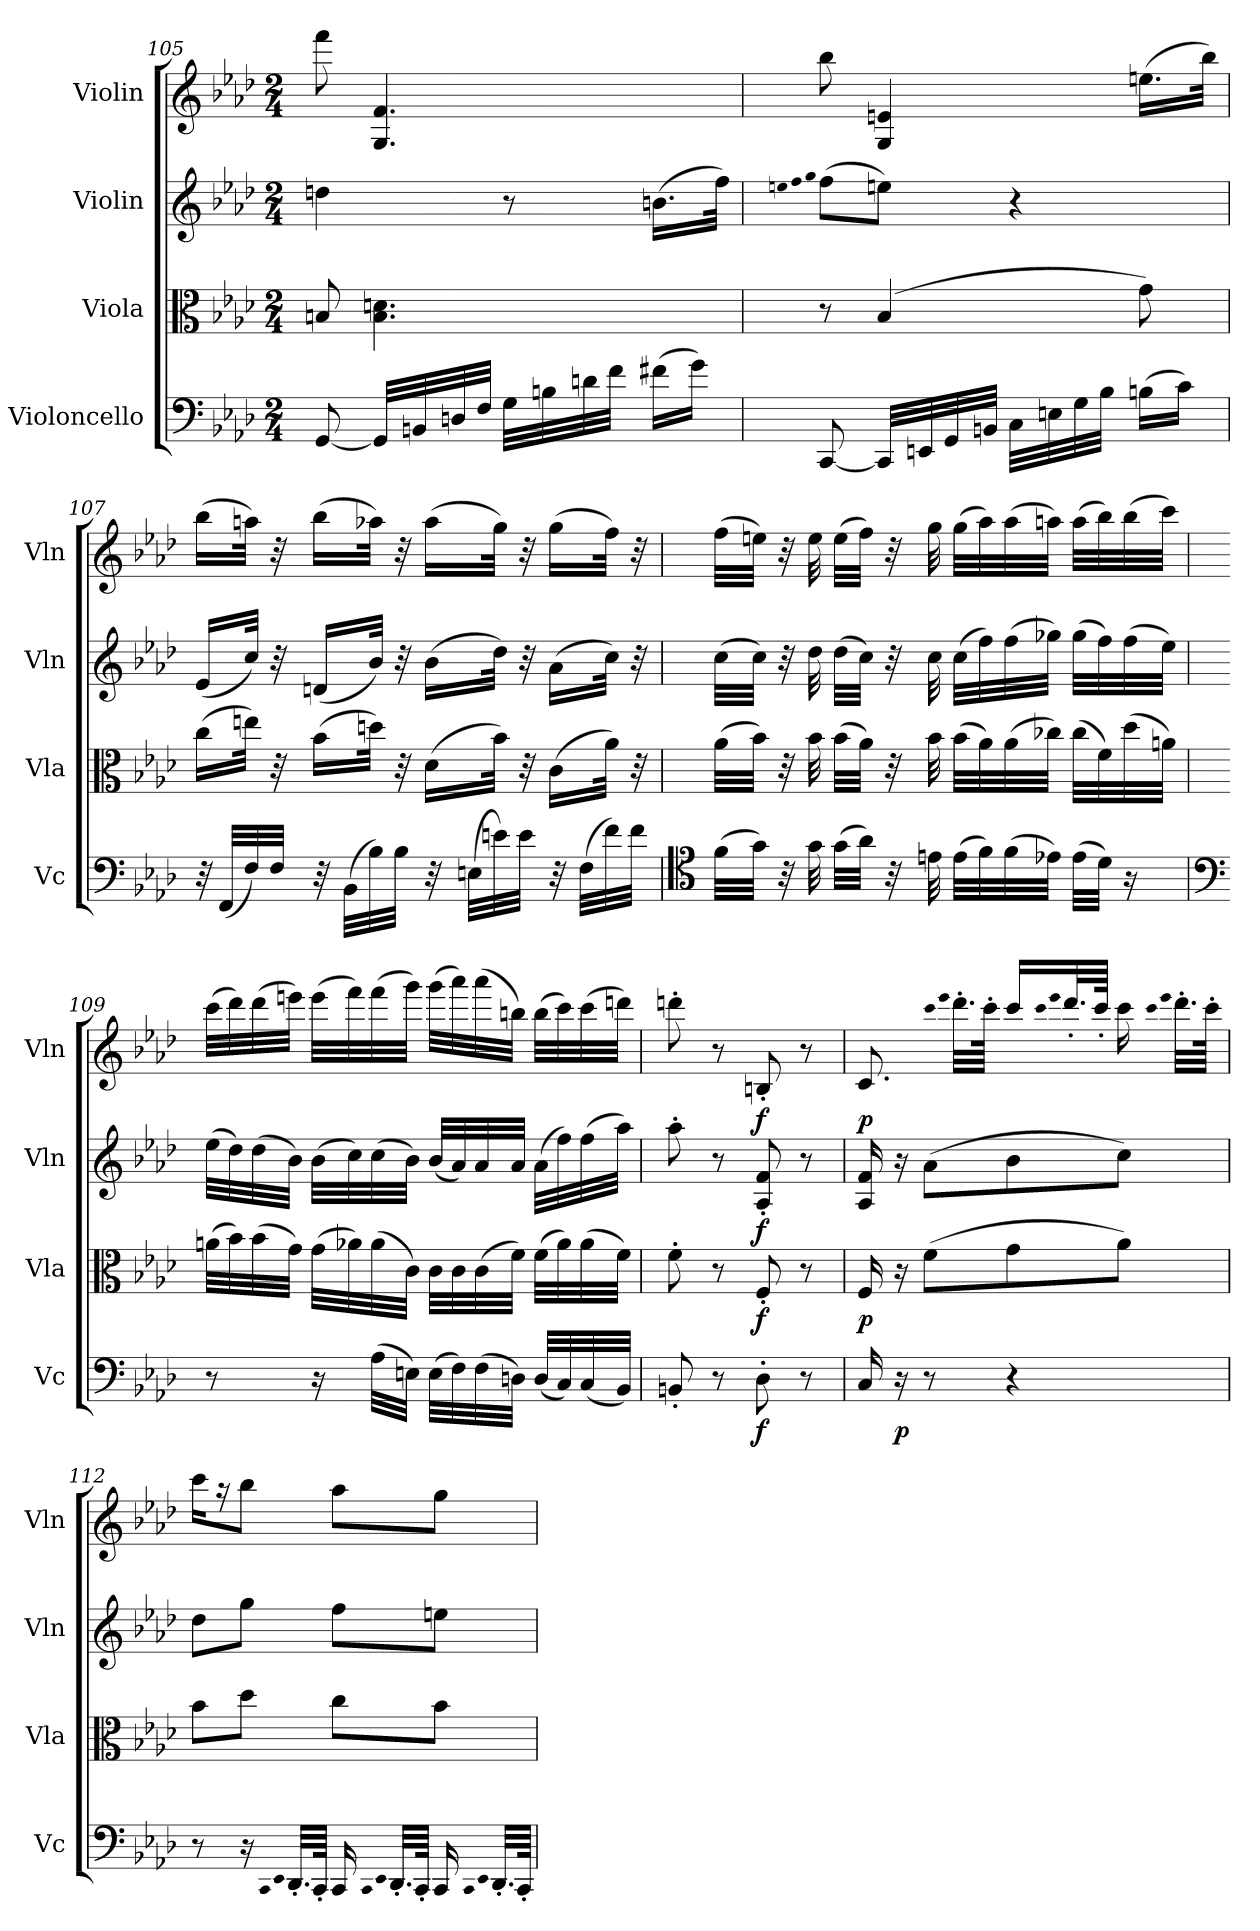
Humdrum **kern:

**kern	**dynam	**kern	**dynam	**kern	**dynam	**kern	**dynam
*part4	*part4	*part3	*part3	*part2	*part2	*part1	*part1
*staff4	*staff4	*staff3	*staff3	*staff2	*staff2	*staff1	*staff1
*I"Violoncello	*	*I"Viola	*	*I"Violin	*	*I"Violin	*
*I'Vc	*	*I'Vla	*	*I'Vln	*	*I'Vln	*
*clefF4	*	*clefC3	*	*clefG2	*	*clefG2	*
*k[b-e-a-d-]	*	*k[b-e-a-d-]	*	*k[b-e-a-d-]	*	*k[b-e-a-d-]	*
*f:	*	*f:	*	*f:	*	*f:	*
*M2/4	*	*M2/4	*	*M2/4	*	*M2/4	*
=105	=105	=105	=105	=105	=105	=105	=105
[8GG/	.	8Bn/	.	4ddn\	.	8fff\	.
32GG/LLL]	.	4.B\ 4.dn\	.	.	.	4.G/ 4.f/	.
32BBn/	.	.	.	.	.	.	.
32Dn/	.	.	.	.	.	.	.
32F/JJJ	.	.	.	.	.	.	.
32G\LLL	.	.	.	8r	.	.	.
32Bn\	.	.	.	.	.	.	.
32dn\	.	.	.	.	.	.	.
32f\JJJ	.	.	.	.	.	.	.
(16f#X\LL	.	.	.	(16.bn\LL	.	.	.
16g\JJ)	.	.	.	.	.	.	.
.	.	.	.	32ff\JJk)	.	.	.
=106	=106	=106	=106	=106	=106	=106	=106
.	.	.	.	qeen	.	.	.
.	.	.	.	qff	.	.	.
.	.	.	.	qgg	.	.	.
[8CC/	.	8r	.	(8ff\L	.	8bb-\	.
32CC/LLL]	.	(4B-/	.	8een\J)	.	4G/ 4en/	.
32EEn/	.	.	.	.	.	.	.
32GG/	.	.	.	.	.	.	.
32BBn/JJJ	.	.	.	.	.	.	.
32C\LLL	.	.	.	4r	.	.	.
32En\	.	.	.	.	.	.	.
32G\	.	.	.	.	.	.	.
32B-\JJJ	.	.	.	.	.	.	.
(16Bn\LL	.	8g\)	.	.	.	(16.een\LL	.
16c\JJ)	.	.	.	.	.	.	.
.	.	.	.	.	.	32bb-\JJk)	.
=107	=107	=107	=107	=107	=107	=107	=107
32r	.	(16cc\LL	.	(16e-/LL	.	(16bb-\LL	.
(32FF/LLL	.	.	.	.	.	.	.
32F/)	.	32een\JJk)	.	32cc/JJk)	.	32aan\JJk)	.
32F/JJJ	.	32r	.	32r	.	32r	.
32r	.	(16b-\LL	.	(16dn/LL	.	(16bb-\LL	.
(32BB-\LLL	.	.	.	.	.	.	.
32B-\)	.	32ddn\JJk)	.	32b-/JJk)	.	32aa-X\JJk)	.
32B-\JJJ	.	32r	.	32r	.	32r	.
32r	.	(16d-\LL	.	(16b-\LL	.	(16aa-\LL	.
(32En\LLL	.	.	.	.	.	.	.
32en\)	.	32b-\JJk)	.	32dd-\JJk)	.	32gg\JJk)	.
32e\JJJ	.	32r	.	32r	.	32r	.
32r	.	(16c\LL	.	(16a-\LL	.	(16gg\LL	.
(32F\LLL	.	.	.	.	.	.	.
32f\)	.	32a-\JJk)	.	32cc\JJk)	.	32ff\JJk)	.
32f\JJJ	.	32r	.	32r	.	32r	.
=108	=108	=108	=108	=108	=108	=108	=108
*clefC4	*	*	*	*	*	*	*
(32f\LLL	.	(32a-\LLL	.	(32cc\LLL	.	(32ff\LLL	.
32g\JJJ)	.	32b-\JJJ)	.	32cc\JJJ)	.	32een\JJJ)	.
32r	.	32r	.	32r	.	32r	.
32g\	.	32b-\	.	32dd-\	.	32ee\	.
(32g\LLL	.	(32b-\LLL	.	(32dd-\LLL	.	(32ee\LLL	.
32a-\JJJ)	.	32a-\JJJ)	.	32cc\JJJ)	.	32ff\JJJ)	.
32r	.	32r	.	32r	.	32r	.
32en\	.	32b-\	.	32cc\	.	32gg\	.
(32e\LLL	.	(32b-\LLL	.	(32cc\LLL	.	(32gg\LLL	.
32f\)	.	32a-\)	.	32ff\)	.	32aa-\)	.
(32f\	.	(32a-\	.	(32ff\	.	(32aa-\	.
32e-X\JJJ)	.	32cc-X\JJJ)	.	32gg-X\JJJ)	.	32aan\JJJ)	.
(32e-\LLL	.	(32cc-\LLL	.	(32gg-\LLL	.	(32aa\LLL	.
32d-\JJJ)	.	32f\)	.	32ff\)	.	32bb-\)	.
16r	.	(32dd-\	.	(32ff\	.	(32bb-\	.
.	.	32an\JJJ)	.	32ee-\JJJ)	.	32ccc\JJJ)	.
=109	=109	=109	=109	=109	=109	=109	=109
*clefF4	*	*	*	*	*	*	*
8r	.	(32an\LLL	.	(32ee-\LLL	.	(32ccc\LLL	.
.	.	32b-\)	.	32dd-\)	.	32ddd-\)	.
.	.	(32b-\	.	(32dd-\	.	(32ddd-\	.
.	.	32g\JJJ)	.	32b-\JJJ)	.	32eeen\JJJ)	.
16r	.	(32g\LLL	.	(32b-\LLL	.	(32eee\LLL	.
.	.	32a-X\)	.	32cc\)	.	32fff\)	.
(32A-\LLL	.	(32a-\	.	(32cc\	.	(32fff\	.
32En\JJJ)	.	32c\JJJ)	.	32b-\JJJ)	.	32ggg\JJJ)	.
(32E\LLL	.	32c\LLL	.	(32b-/LLL	.	(32ggg\LLL	.
32F\)	.	32c\	.	32a-/)	.	32aaa-\)	.
(32F\	.	(32c\	.	32a-/	.	(32aaa-\	.
32Dn\JJJ)	.	32f\JJJ)	.	32a-/JJJ	.	32bbn\JJJ)	.
(32D/LLL	.	(32f\LLL	.	(32a-\LLL	.	(32bb\LLL	.
32C/)	.	32a-\)	.	32ff\)	.	32ccc\)	.
(32C/	.	(32a-\	.	(32ff\	.	(32ccc\	.
32BB-/JJJ)	.	32f\JJJ)	.	32aa-\JJJ)	.	32dddn\JJJ)	.
=110	=110	=110	=110	=110	=110	=110	=110
8BBn'/	.	8f'\	.	8aa-'\	.	8dddn'\	.
8r	.	8r	.	8r	.	8r	.
8D-'\	f	8F'/	f	8A-'/ 8f'/	f	8Bn'/	f
8r	.	8r	.	8r	.	8r	.
=111	=111	=111	=111	=111	=111	=111	=111
16C/	.	16F/	p	16A-/ 16f/	.	8.c/	p
16r	p	16r	.	16r	.	.	.
8r	.	(8f\L	.	(8a-\L	.	.	.
.	.	.	.	.	.	qccc	.
.	.	.	.	.	.	qeee-	.
.	.	.	.	.	.	32.ddd-'\LLL	.
.	.	.	.	.	.	64ccc'\JJJk	.
4r	.	8g\	.	8b-\	.	16ccc\LL	.
.	.	.	.	.	.	qccc	.
.	.	.	.	.	.	qeee-	.
.	.	.	.	.	.	32.ddd-'/L	.
.	.	.	.	.	.	64ccc'/JJJk	.
.	.	8a-\J)	.	8cc\J)	.	16ccc\	.
.	.	.	.	.	.	qccc	.
.	.	.	.	.	.	qeee-	.
.	.	.	.	.	.	32.ddd-'\LLL	.
.	.	.	.	.	.	64ccc'\JJJk	.
=112	=112	=112	=112	=112	=112	=112	=112
8r	.	8b-\L	.	8dd-\L	.	16ccc\KL	.
.	.	.	.	.	.	16r	.
16r	.	8dd-\J	.	8gg\J	.	8bb-\J	.
qCC	.	.	.	.	.	.	.
qEE-	.	.	.	.	.	.	.
32.DD-'/LLL	.	.	.	.	.	.	.
64CC'/JJJk	.	.	.	.	.	.	.
16CC/	.	8cc\L	.	8ff\L	.	8aa-\L	.
qCC	.	.	.	.	.	.	.
qEE-	.	.	.	.	.	.	.
32.DD-'/LLL	.	.	.	.	.	.	.
64CC'/JJJk	.	.	.	.	.	.	.
16CC/	.	8b-\J	.	8een\J	.	8gg\J	.
qCC	.	.	.	.	.	.	.
qEE-	.	.	.	.	.	.	.
32.DD-'/LLL	.	.	.	.	.	.	.
64CC'/JJJk	.	.	.	.	.	.	.
=	=	=	=	=	=	=	=
*-	*-	*-	*-	*-	*-	*-	*-
